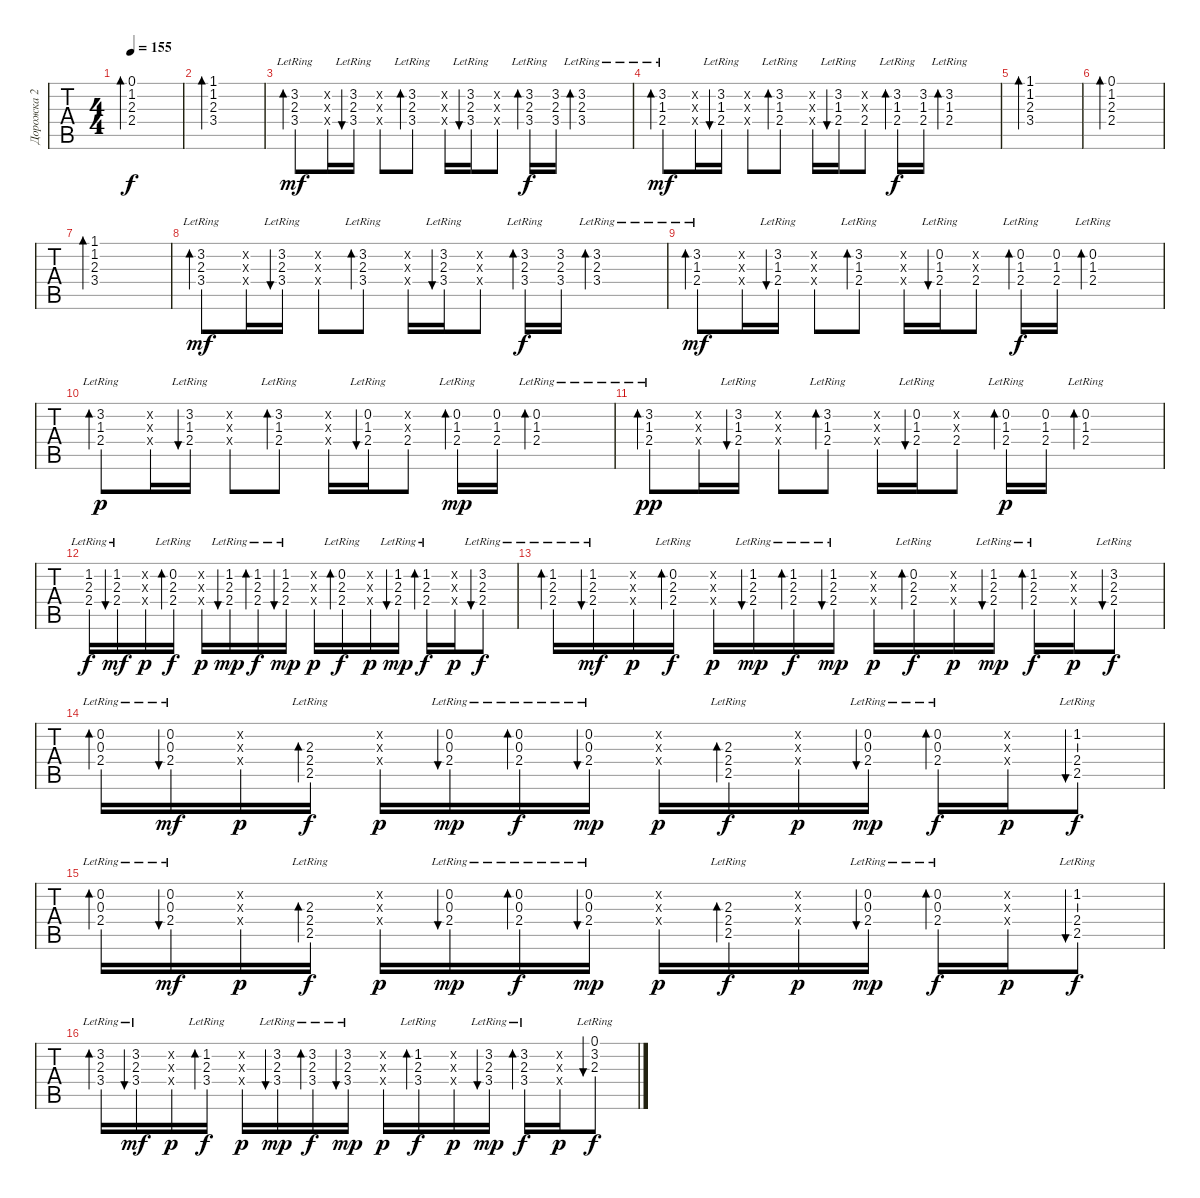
\track ("Дорожка 2" "Дорожка 2") {instrument acousticguitarsteel}
\staff {tabs}
\tuning (E4 B3 G3 D3 A2 E2) {hide}
\ts (4 4)
\tempo 155
\clef g2
\ks c
(0.1 1.2 2.3 2.4).1{bd 480 dy f} |
(1.1 1.2 2.3 3.4).1{bd 480} |
(3.2{lr} 2.3{lr} 3.4).8{bd 30 dy mf instrument acousticguitarnylon} (3.2{x} 2.3{x} 3.4{x}).16 (3.2 2.3{lr} 3.4).16{bu 30} (3.2{x} 2.3{x} 3.4{x}).8 (3.2{lr} 2.3{lr} 3.4).8{bd 30} (3.2{x} 2.3{x} 3.4{x}).16 (3.2 2.3{lr} 3.4).16{bu 30} (3.2{x} 2.3{x} 3.4{x}).8 (3.2{lr} 2.3{lr} 3.4).16{bd 30 dy f} (3.2 2.3 3.4).16 (3.2{lr} 2.3 3.4).1{bd 30} |
(3.2{lr} 1.3{lr} 2.4).8{bd 30 dy mf instrument acousticguitarnylon} (3.2{x} 1.3{x} 2.4{x}).16 (3.2 1.3{lr} 2.4).16{bu 30} (3.2{x} 1.3{x} 2.4{x}).8 (3.2{lr} 1.3{lr} 2.4).8{bd 30} (3.2{x} 1.3{x} 2.4{x}).16 (3.2 1.3{lr} 2.4).16{bu 30} (3.2{x} 1.3{x} 2.4).8 (3.2{lr} 1.3{lr} 2.4).16{bd 30 dy f} (3.2 1.3 2.4).16 (3.2{lr} 1.3 2.4).1{bd 30} |
(1.1 1.2 2.3 3.4).1{bd 480} |
(0.1 1.2 2.3 2.4).1{bd 480} |
(1.1 1.2 2.3 3.4).1{bd 480} |
(3.2{lr} 2.3{lr} 3.4).8{bd 30 dy mf instrument acousticguitarnylon} (3.2{x} 2.3{x} 3.4{x}).16 (3.2 2.3{lr} 3.4).16{bu 30} (3.2{x} 2.3{x} 3.4{x}).8 (3.2{lr} 2.3{lr} 3.4).8{bd 30} (3.2{x} 2.3{x} 3.4{x}).16 (3.2 2.3{lr} 3.4).16{bu 30} (3.2{x} 2.3{x} 3.4{x}).8 (3.2{lr} 2.3{lr} 3.4).16{bd 30 dy f} (3.2 2.3 3.4).16 (3.2{lr} 2.3 3.4).1{bd 30} |
(3.2{lr} 1.3{lr} 2.4).8{bd 30 dy mf instrument acousticguitarnylon} (3.2{x} 1.3{x} 2.4{x}).16 (3.2 1.3{lr} 2.4).16{bu 30} (3.2{x} 1.3{x} 2.4{x}).8 (3.2{lr} 1.3{lr} 2.4).8{bd 30} (3.2{x} 1.3{x} 2.4{x}).16 (0.2 1.3{lr} 2.4).16{bu 30} (3.2{x} 1.3{x} 2.4).8 (0.2{lr} 1.3{lr} 2.4).16{bd 30 dy f} (0.2 1.3 2.4).16 (0.2{lr} 1.3 2.4).1{bd 30} |
(3.2{lr} 1.3{lr} 2.4).8{bd 30 dy p instrument acousticguitarnylon} (3.2{x} 1.3{x} 2.4{x}).16 (3.2 1.3{lr} 2.4).16{bu 30} (3.2{x} 1.3{x} 2.4{x}).8 (3.2{lr} 1.3{lr} 2.4).8{bd 30} (3.2{x} 1.3{x} 2.4{x}).16 (0.2 1.3{lr} 2.4).16{bu 30} (3.2{x} 1.3{x} 2.4).8 (0.2{lr} 1.3{lr} 2.4).16{bd 30 dy mp} (0.2 1.3 2.4).16 (0.2{lr} 1.3 2.4).1{bd 30} |
(3.2{lr} 1.3{lr} 2.4).8{bd 30 dy pp instrument acousticguitarnylon} (3.2{x} 1.3{x} 2.4{x}).16 (3.2 1.3{lr} 2.4).16{bu 30} (3.2{x} 1.3{x} 2.4{x}).8 (3.2{lr} 1.3{lr} 2.4).8{bd 30} (3.2{x} 1.3{x} 2.4{x}).16 (0.2 1.3{lr} 2.4).16{bu 30} (3.2{x} 1.3{x} 2.4).8 (0.2{lr} 1.3{lr} 2.4).16{bd 30 dy p} (0.2 1.3 2.4).16 (0.2{lr} 1.3 2.4).1{bd 30} |
(1.2{lr} 2.3{lr} 2.4{lr}).16{dy f instrument acousticguitarnylon} (1.2{lr} 2.3{lr} 2.4{lr}).16{bu 60 dy mf} (1.2{x} 2.3{x} 2.4{x}).16{dy p} (0.2{lr} 2.3{lr} 2.4{lr}).16{bd 60 dy f} (1.2{x} 2.3{x} 2.4{x}).16{dy p} (1.2{lr} 2.3{lr} 2.4{lr}).16{bu 60 dy mp} (1.2{lr} 2.3{lr} 2.4{lr}).16{bd 60 dy f} (1.2{lr} 2.3{lr} 2.4{lr}).16{bu 60 dy mp} (1.2{x} 2.3{x} 2.4{x}).16{dy p} (0.2{lr} 2.3{lr} 2.4{lr}).16{bd 60 dy f} (1.2{x} 2.3{x} 2.4{x}).16{dy p} (1.2{lr} 2.3{lr} 2.4{lr}).16{bu 60 dy mp} (1.2{lr} 2.3{lr} 2.4{lr}).16{bd 60 dy f} (1.2{x} 2.3{x} 2.4{x}).16{dy p} (3.2{lr} 2.3{lr} 2.4{lr}).8{bu 60 dy f} |
(1.2{lr} 2.3{lr} 2.4{lr}).16{bd 60 instrument acousticguitarnylon} (1.2{lr} 2.3{lr} 2.4{lr}).16{bu 60 dy mf} (1.2{x} 2.3{x} 2.4{x}).16{dy p} (0.2{lr} 2.3{lr} 2.4{lr}).16{bd 60 dy f} (1.2{x} 2.3{x} 2.4{x}).16{dy p} (1.2{lr} 2.3{lr} 2.4{lr}).16{bu 60 dy mp} (1.2{lr} 2.3{lr} 2.4{lr}).16{bd 60 dy f} (1.2{lr} 2.3{lr} 2.4{lr}).16{bu 60 dy mp} (1.2{x} 2.3{x} 2.4{x}).16{dy p} (0.2{lr} 2.3{lr} 2.4{lr}).16{bd 60 dy f} (1.2{x} 2.3{x} 2.4{x}).16{dy p} (1.2{lr} 2.3{lr} 2.4{lr}).16{bu 60 dy mp} (1.2{lr} 2.3{lr} 2.4{lr}).16{bd 60 dy f} (1.2{x} 2.3{x} 2.4{x}).16{dy p} (3.2{lr} 2.3{lr} 2.4{lr}).8{bu 60 dy f} |
(0.2{lr} 0.3{lr} 2.4{lr}).16{bd 60 instrument acousticguitarnylon} (0.2{lr} 0.3{lr} 2.4{lr}).16{bu 60 dy mf} (0.2{x} 0.3{x} 2.4{x}).16{dy p} (2.3{lr} 2.4{lr} 2.5).16{bd 60 dy f} (0.2{x} 0.3{x} 2.4{x}).16{dy p} (0.2{lr} 0.3{lr} 2.4{lr}).16{bu 60 dy mp} (0.2{lr} 0.3{lr} 2.4{lr}).16{bd 60 dy f} (0.2{lr} 0.3{lr} 2.4{lr}).16{bu 60 dy mp} (0.2{x} 0.3{x} 2.4{x}).16{dy p} (2.3{lr} 2.4{lr} 2.5).16{bd 60 dy f} (0.2{x} 0.3{x} 2.4{x}).16{dy p} (0.2{lr} 0.3{lr} 2.4{lr}).16{bu 60 dy mp} (0.2{lr} 0.3{lr} 2.4{lr}).16{bd 60 dy f} (0.2{x} 0.3{x} 2.4{x}).16{dy p} (1.2{lr} 2.4{lr} 2.5).8{bu 60 dy f} |
(0.2{lr} 0.3{lr} 2.4{lr}).16{bd 60 instrument acousticguitarnylon} (0.2{lr} 0.3{lr} 2.4{lr}).16{bu 60 dy mf} (0.2{x} 0.3{x} 2.4{x}).16{dy p} (2.3{lr} 2.4{lr} 2.5).16{bd 60 dy f} (0.2{x} 0.3{x} 2.4{x}).16{dy p} (0.2{lr} 0.3{lr} 2.4{lr}).16{bu 60 dy mp} (0.2{lr} 0.3{lr} 2.4{lr}).16{bd 60 dy f} (0.2{lr} 0.3{lr} 2.4{lr}).16{bu 60 dy mp} (0.2{x} 0.3{x} 2.4{x}).16{dy p} (2.3{lr} 2.4{lr} 2.5).16{bd 60 dy f} (0.2{x} 0.3{x} 2.4{x}).16{dy p} (0.2{lr} 0.3{lr} 2.4{lr}).16{bu 60 dy mp} (0.2{lr} 0.3{lr} 2.4{lr}).16{bd 60 dy f} (0.2{x} 0.3{x} 2.4{x}).16{dy p} (1.2{lr} 2.4{lr} 2.5).8{bu 60 dy f} |
(3.2{lr} 2.3{lr} 3.4{lr}).16{bd 60 instrument acousticguitarnylon} (3.2{lr} 2.3 3.4).16{bu 60 dy mf} (3.2{x} 2.3{x} 3.4{x}).16{dy p} (1.2 2.3{lr} 3.4{lr}).16{bd 60 dy f} (3.2{x} 2.3{x} 3.4{x}).16{dy p} (3.2{lr} 2.3{lr} 3.4{lr}).16{bu 60 dy mp} (3.2{lr} 2.3{lr} 3.4{lr}).16{bd 60 dy f} (3.2{lr} 2.3{lr} 3.4{lr}).16{bu 60 dy mp} (3.2{x} 2.3{x} 3.4{x}).16{dy p} (1.2 2.3{lr} 3.4{lr}).16{bd 60 dy f} (3.2{x} 2.3{x} 3.4{x}).16{dy p} (3.2{lr} 2.3{lr} 3.4{lr}).16{bu 60 dy mp} (3.2{lr} 2.3{lr} 3.4{lr}).16{bd 60 dy f} (3.2{x} 2.3{x} 3.4{x}).16{dy p} (0.1 3.2{lr} 2.3).8{bu 60 dy f}
